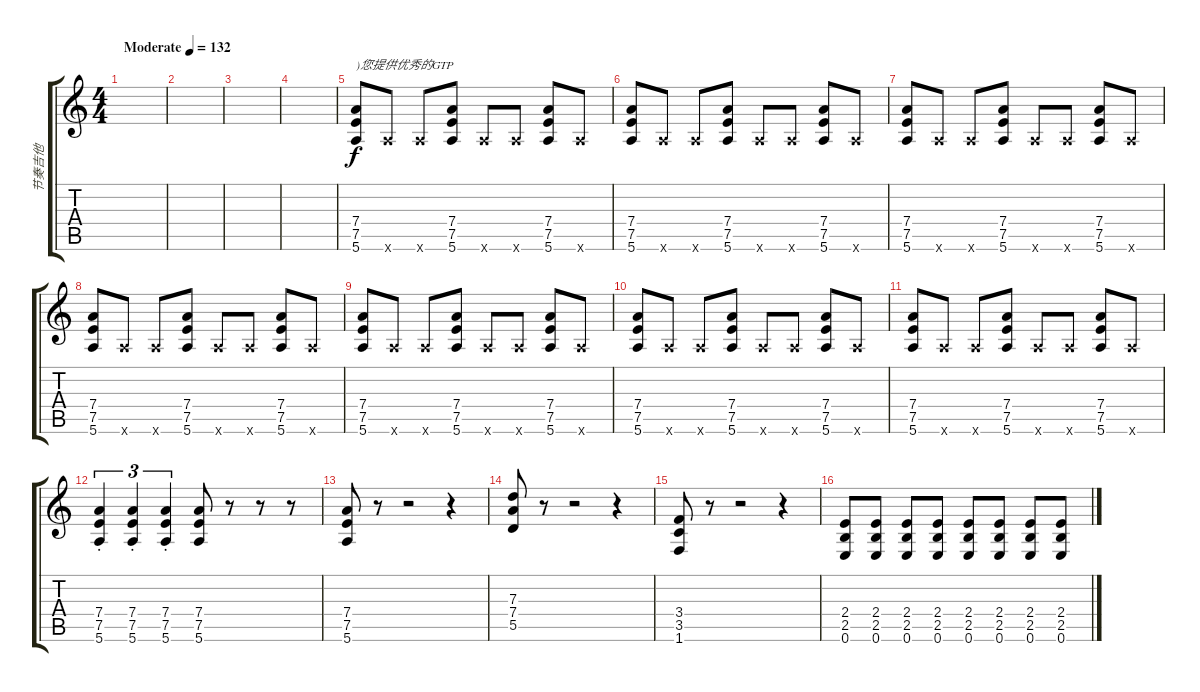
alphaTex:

\track ("节奏吉他" "节奏吉他") {instrument distortionguitar}
\staff {score tabs}
\tuning (E4 B3 G3 D3 A2 E2) {hide}
\ts (4 4)
\tempo (132 "Moderate")
\clef g2
\ks c
|
|
|
|
(7.4 7.5 5.6).8{txt ")您提供优秀的GTP"} 5.6{x}.8 5.6{x}.8 (7.4 7.5 5.6).8 5.6{x}.8 5.6{x}.8 (7.4 7.5 5.6).8 5.6{x}.8 |
(7.4 7.5 5.6).8 5.6{x}.8 5.6{x}.8 (7.4 7.5 5.6).8 5.6{x}.8 5.6{x}.8 (7.4 7.5 5.6).8 5.6{x}.8 |
(7.4 7.5 5.6).8 5.6{x}.8 5.6{x}.8 (7.4 7.5 5.6).8 5.6{x}.8 5.6{x}.8 (7.4 7.5 5.6).8 5.6{x}.8 |
(7.4 7.5 5.6).8 5.6{x}.8 5.6{x}.8 (7.4 7.5 5.6).8 5.6{x}.8 5.6{x}.8 (7.4 7.5 5.6).8 5.6{x}.8 |
(7.4 7.5 5.6).8 5.6{x}.8 5.6{x}.8 (7.4 7.5 5.6).8 5.6{x}.8 5.6{x}.8 (7.4 7.5 5.6).8 5.6{x}.8 |
(7.4 7.5 5.6).8 5.6{x}.8 5.6{x}.8 (7.4 7.5 5.6).8 5.6{x}.8 5.6{x}.8 (7.4 7.5 5.6).8 5.6{x}.8 |
(7.4 7.5 5.6).8 5.6{x}.8 5.6{x}.8 (7.4 7.5 5.6).8 5.6{x}.8 5.6{x}.8 (7.4 7.5 5.6).8 5.6{x}.8 |
(7.4{st} 7.5{st} 5.6{st}).4{tu (3 2)} (7.4{st} 7.5{st} 5.6{st}).4{tu (3 2)} (7.4{st} 7.5{st} 5.6{st}).4{tu (3 2)} (7.4 7.5 5.6).8 r.8 r.8 r.8 |
(7.4 7.5 5.6).8 r.8 r.2 r.4 |
(7.3 7.4 5.5).8 r.8 r.2 r.4 |
(3.4 3.5 1.6).8 r.8 r.2 r.4 |
(2.4 2.5 0.6).8 (2.4 2.5 0.6).8 (2.4 2.5 0.6).8 (2.4 2.5 0.6).8 (2.4 2.5 0.6).8 (2.4 2.5 0.6).8 (2.4 2.5 0.6).8 (2.4 2.5 0.6).8
